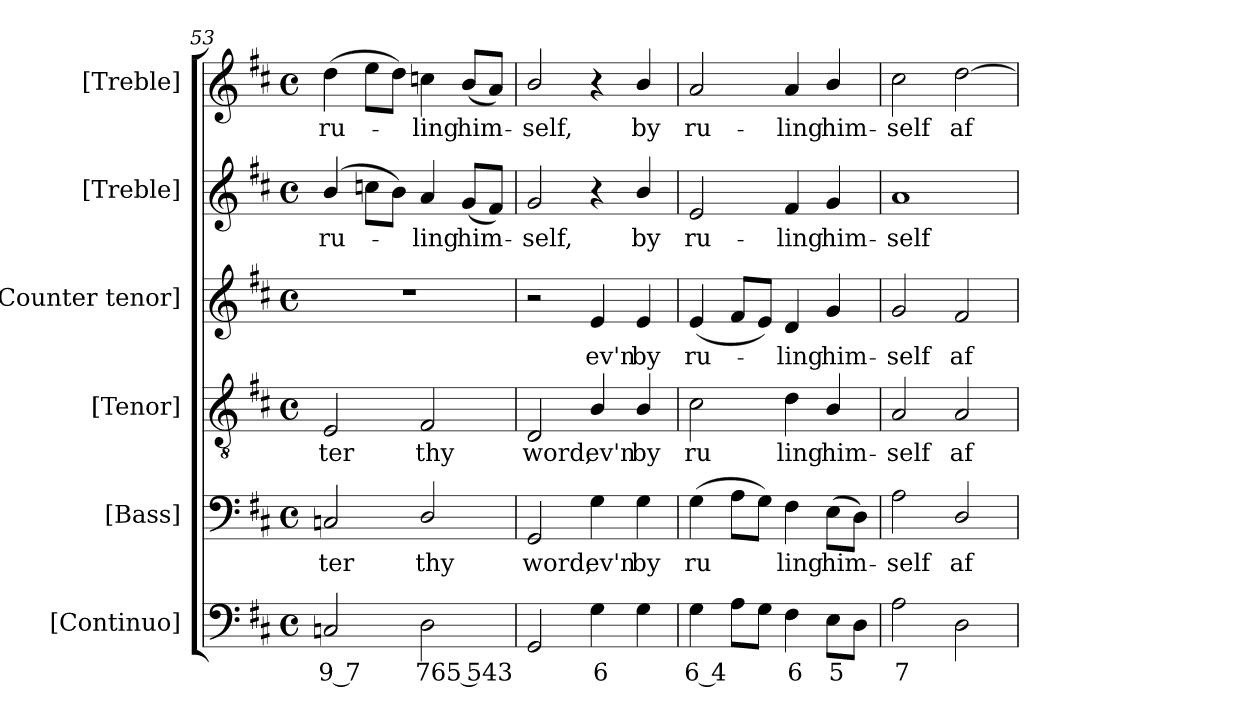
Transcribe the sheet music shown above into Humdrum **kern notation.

**kern	**text	**kern	**text	**kern	**text	**kern	**text	**kern	**text	**kern	**text
*part6	*part6	*part5	*part5	*part4	*part4	*part3	*part3	*part2	*part2	*part1	*part1
*staff6	*staff6	*staff5	*staff5	*staff4	*staff4	*staff3	*staff3	*staff2	*staff2	*staff1	*staff1
*I"[Continuo]	*	*I"[Bass]	*	*I"[Tenor]	*	*I"[Counter tenor]	*	*I"[Treble]	*	*I"[Treble]	*
*I'Cont.	*	*I'B.	*	*I'T.	*	*	*	*	*	*	*
*clefF4	*	*clefF4	*	*clefGv2	*	*clefG2	*	*clefG2	*	*clefG2	*
*	*	*	*	*ITrd7c12	*	*	*	*	*	*	*
*k[f#c#]	*	*k[f#c#]	*	*k[f#c#]	*	*k[f#c#]	*	*k[f#c#]	*	*k[f#c#]	*
*D:	*	*D:	*	*D:	*	*D:	*	*D:	*	*D:	*
*M4/4	*	*M4/4	*	*M4/4	*	*M4/4	*	*M4/4	*	*M4/4	*
*met(c)	*	*met(c)	*	*met(c)	*	*met(c)	*	*met(c)	*	*met(c)	*
=53	=53	=53	=53	=53	=53	=53	=53	=53	=53	=53	=53
!	!LO:LY:b:color=#000000	!	!	!	!	!	!	!	!	!	!
!	!	!	!LO:LY:b:color=#000000	!	!	!	!	!	!	!	!
!	!	!	!	!	!LO:LY:b:color=#000000	!	!	!	!	!	!
!	!	!	!	!	!	!	!	!	!LO:LY:b:color=#000000	!	!
!	!	!	!	!	!	!	!	!	!	!	!LO:LY:b:color=#000000
2Cni/	9 7	2Cni/	-ter	2EEi/	-ter	1r	.	(4bi/	ru-	(4ddi\	ru-
.	.	.	.	.	.	.	.	8ccni\L	.	8eei\L	.
.	.	.	.	.	.	.	.	8bi\J)	.	8ddi\J)	.
!	!LO:LY:b:color=#000000	!	!	!	!	!	!	!	!	!	!
!	!	!	!LO:LY:b:color=#000000	!	!	!	!	!	!	!	!
!	!	!	!	!	!LO:LY:b:color=#000000	!	!	!	!	!	!
!	!	!	!	!	!	!	!	!	!LO:LY:b:color=#000000	!	!
!	!	!	!	!	!	!	!	!	!	!	!LO:LY:b:color=#000000
2Di\	765 543	2Di/	thy	2FF#i/	thy	.	.	4ai/	-ling	4ccni\	-ling
!	!	!	!	!	!	!	!	!	!LO:LY:b:color=#000000	!	!
!	!	!	!	!	!	!	!	!	!	!	!LO:LY:b:color=#000000
.	.	.	.	.	.	.	.	(8gi/L	him-	(8bi/L	him-
.	.	.	.	.	.	.	.	8f#i/J)	.	8ai/J)	.
=54	=54	=54	=54	=54	=54	=54	=54	=54	=54	=54	=54
!	!	!	!LO:LY:b:color=#000000	!	!	!	!	!	!	!	!
!	!	!	!	!	!LO:LY:b:color=#000000	!	!	!	!	!	!
!	!	!	!	!	!	!	!	!	!LO:LY:b:color=#000000	!	!
!	!	!	!	!	!	!	!	!	!	!	!LO:LY:b:color=#000000
2GGi/	.	2GGi/	word,	2DDi/	word,	2r	.	2gi/	-self,	2bi/	-self,
!	!LO:LY:b:color=#000000	!	!	!	!	!	!	!	!	!	!
!	!	!	!LO:LY:b:color=#000000	!	!	!	!	!	!	!	!
!	!	!	!	!	!LO:LY:b:color=#000000	!	!	!	!	!	!
!	!	!	!	!	!	!	!LO:LY:b:color=#000000	!	!	!	!
4Gi\	6	4Gi\	ev'n	4BBi/	ev'n	4ei/	ev'n	4r	.	4r	.
!	!	!	!LO:LY:b:color=#000000	!	!	!	!	!	!	!	!
!	!	!	!	!	!LO:LY:b:color=#000000	!	!	!	!	!	!
!	!	!	!	!	!	!	!LO:LY:b:color=#000000	!	!	!	!
!	!	!	!	!	!	!	!	!	!LO:LY:b:color=#000000	!	!
!	!	!	!	!	!	!	!	!	!	!	!LO:LY:b:color=#000000
4Gi\	.	4Gi\	by	4BBi/	by	4ei/	by	4bi/	by	4bi/	by
!!LO:LB:g=z
=55	=55	=55	=55	=55	=55	=55	=55	=55	=55	=55	=55
!	!LO:LY:b:color=#000000	!	!	!	!	!	!	!	!	!	!
!	!	!	!LO:LY:b:color=#000000	!	!	!	!	!	!	!	!
!	!	!	!	!	!LO:LY:b:color=#000000	!	!	!	!	!	!
!	!	!	!	!	!	!	!LO:LY:b:color=#000000	!	!	!	!
!	!	!	!	!	!	!	!	!	!LO:LY:b:color=#000000	!	!
!	!	!	!	!	!	!	!	!	!	!	!LO:LY:b:color=#000000
4Gi\	6 4	(4Gi\	ru	2C#i\	ru	(4ei/	ru-	2ei/	ru-	2ai/	ru-
8Ai\L	.	8Ai\L	.	.	.	8f#i/L	.	.	.	.	.
8Gi\J	.	8Gi\J)	.	.	.	8ei/J)	.	.	.	.	.
!	!LO:LY:b:color=#000000	!	!	!	!	!	!	!	!	!	!
!	!	!	!LO:LY:b:color=#000000	!	!	!	!	!	!	!	!
!	!	!	!	!	!LO:LY:b:color=#000000	!	!	!	!	!	!
!	!	!	!	!	!	!	!LO:LY:b:color=#000000	!	!	!	!
!	!	!	!	!	!	!	!	!	!LO:LY:b:color=#000000	!	!
!	!	!	!	!	!	!	!	!	!	!	!LO:LY:b:color=#000000
4F#i\	6	4F#i\	ling	4Di\	ling	4di/	-ling	4f#i/	-ling	4ai/	-ling
!	!LO:LY:b:color=#000000	!	!	!	!	!	!	!	!	!	!
!	!	!	!LO:LY:b:color=#000000	!	!	!	!	!	!	!	!
!	!	!	!	!	!LO:LY:b:color=#000000	!	!	!	!	!	!
!	!	!	!	!	!	!	!LO:LY:b:color=#000000	!	!	!	!
!	!	!	!	!	!	!	!	!	!LO:LY:b:color=#000000	!	!
!	!	!	!	!	!	!	!	!	!	!	!LO:LY:b:color=#000000
8Ei\L	5	(8Ei\L	him-	4BBi/	him-	4gi/	him-	4gi/	him-	4bi/	him-
8Di\J	.	8Di\J)	.	.	.	.	.	.	.	.	.
=56	=56	=56	=56	=56	=56	=56	=56	=56	=56	=56	=56
!	!LO:LY:b:color=#000000	!	!	!	!	!	!	!	!	!	!
!	!	!	!LO:LY:b:color=#000000	!	!	!	!	!	!	!	!
!	!	!	!	!	!LO:LY:b:color=#000000	!	!	!	!	!	!
!	!	!	!	!	!	!	!LO:LY:b:color=#000000	!	!	!	!
!	!	!	!	!	!	!	!	!	!LO:LY:b:color=#000000	!	!
!	!	!	!	!	!	!	!	!	!	!	!LO:LY:b:color=#000000
2Ai\	7	2Ai\	-self	2AAi/	-self	2gi/	-self	1ai	-self	2cc#i\	-self
!	!	!	!LO:LY:b:color=#000000	!	!	!	!	!	!	!	!
!	!	!	!	!	!LO:LY:b:color=#000000	!	!	!	!	!	!
!	!	!	!	!	!	!	!LO:LY:b:color=#000000	!	!	!	!
!	!	!	!	!	!	!	!	!	!	!	!LO:LY:b:color=#000000
2Di\	.	2Di/	af-	2AAi/	af-	2f#i/	af-	.	.	[2ddi\	af-
=	=	=	=	=	=	=	=	=	=	=	=
*-	*-	*-	*-	*-	*-	*-	*-	*-	*-	*-	*-
